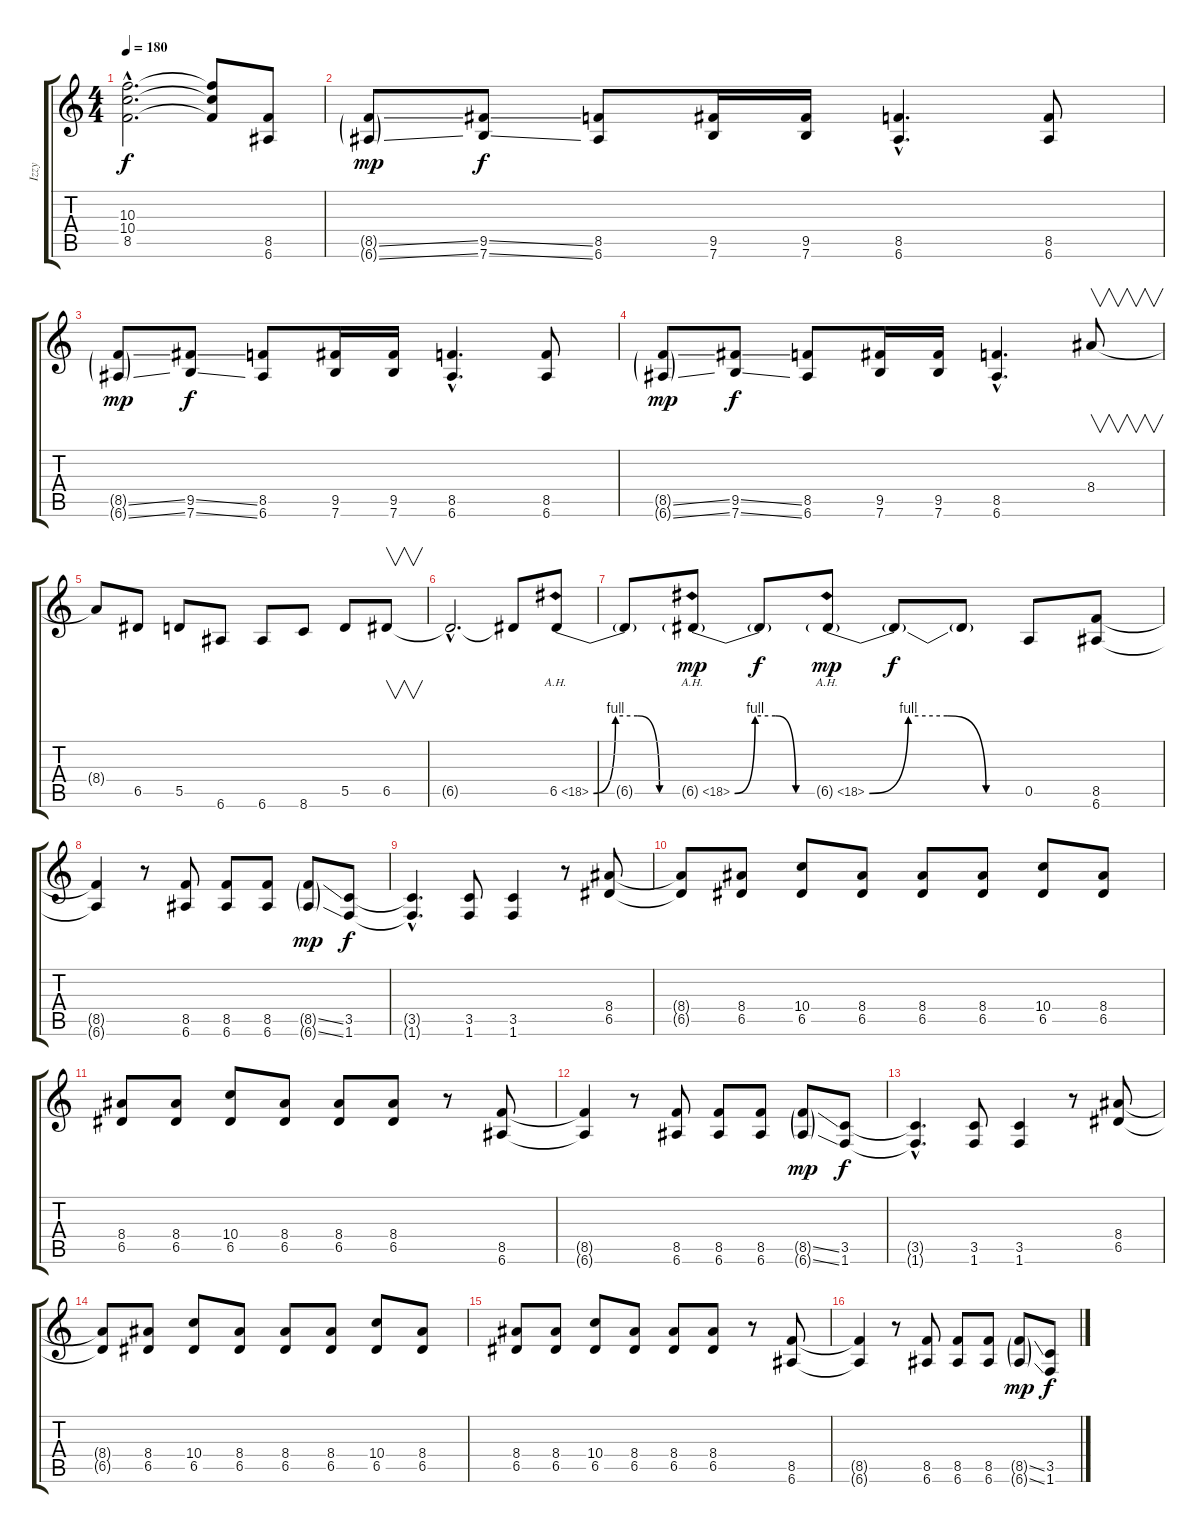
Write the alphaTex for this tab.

\track ("Izzy" "Izzy") {instrument distortionguitar}
\staff {score tabs}
\tuning (E4 B3 G3 D3 A2 E2) {hide}
\ts (4 4)
\tempo 180
\clef g2
\ks c
(10.3{hac} 10.4{hac} 8.5{hac}).2{d dy f} (10.3{t} 10.4{t} 8.5{t}).8 (8.5 6.6).8 |
(8.5{ss g} 6.6{ss g}).8{dy mp} (9.5{ss} 7.6{ss}).8{dy f} (8.5 6.6).8 (9.5 7.6).16 (9.5 7.6).16 (8.5{hac} 6.6{hac}).4{d} (8.5 6.6).8 |
(8.5{ss g} 6.6{ss g}).8{dy mp} (9.5{ss} 7.6{ss}).8{dy f} (8.5 6.6).8 (9.5 7.6).16 (9.5 7.6).16 (8.5{hac} 6.6{hac}).4{d} (8.5 6.6).8 |
(8.5{ss g} 6.6{ss g}).8{dy mp} (9.5{ss} 7.6{ss}).8{dy f} (8.5 6.6).8 (9.5 7.6).16 (9.5 7.6).16 (8.5{hac} 6.6{hac}).4{d} 8.4.8{v} |
8.4{t}.8 6.5.8 5.5.8 6.6.8 6.6.8 8.6.8 5.5.8 6.5.8{v} |
6.5{hac t}.2{d} 6.5{t}.8 6.5{be (custom 0 0 15 4 30 4 45 0 60 0) ah 12}.8 |
6.5{t}.8 6.5{be (custom 0 0 15 4 30 4 45 0 60 0) ah 12 g}.8{dy mp} 6.5{t}.8{dy f} 6.5{be (custom 0 0 15 4 30 4 45 0 60 0) ah 12 g}.8{dy mp} 6.5{t}.8{dy f} 6.5{t}.8 0.5.8 (8.5 6.6).8 |
(8.5{t} 6.6{t}).4 r.8 (8.5 6.6).8 (8.5 6.6).8 (8.5 6.6).8 (8.5{ss g} 6.6{ss g}).8{dy mp} (3.5 1.6).8{dy f} |
(3.5{hac t} 1.6{hac t}).4{d} (3.5 1.6).8 (3.5 1.6).4 r.8 (8.4 6.5).8 |
(8.4{t} 6.5{t}).8 (8.4 6.5).8 (10.4 6.5).8 (8.4 6.5).8 (8.4 6.5).8 (8.4 6.5).8 (10.4 6.5).8 (8.4 6.5).8 |
(8.4 6.5).8 (8.4 6.5).8 (10.4 6.5).8 (8.4 6.5).8 (8.4 6.5).8 (8.4 6.5).8 r.8 (8.5 6.6).8 |
(8.5{t} 6.6{t}).4 r.8 (8.5 6.6).8 (8.5 6.6).8 (8.5 6.6).8 (8.5{ss g} 6.6{ss g}).8{dy mp} (3.5 1.6).8{dy f} |
(3.5{hac t} 1.6{hac t}).4{d} (3.5 1.6).8 (3.5 1.6).4 r.8 (8.4 6.5).8 |
(8.4{t} 6.5{t}).8 (8.4 6.5).8 (10.4 6.5).8 (8.4 6.5).8 (8.4 6.5).8 (8.4 6.5).8 (10.4 6.5).8 (8.4 6.5).8 |
(8.4 6.5).8 (8.4 6.5).8 (10.4 6.5).8 (8.4 6.5).8 (8.4 6.5).8 (8.4 6.5).8 r.8 (8.5 6.6).8 |
(8.5{t} 6.6{t}).4 r.8 (8.5 6.6).8 (8.5 6.6).8 (8.5 6.6).8 (8.5{ss g} 6.6{ss g}).8{dy mp} (3.5 1.6).8{dy f}
